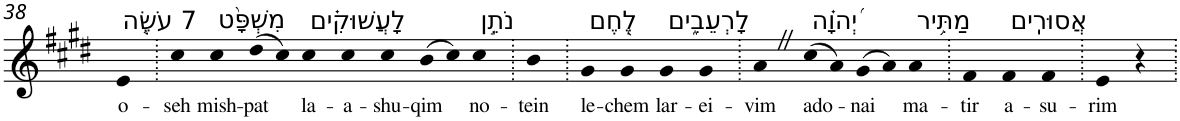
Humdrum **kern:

**kern	**text
*part1	*part1
*staff1	*staff1
*I"Piano	*
*I'Pno	*
!!LO:PB:g=z
*clefG2	*
*k[f#c#g#d#]	*
*E:	*
=38	=38
!LO:TX:a:t=7 עֹשֶׂ֤ה	!
!	!LO:LY:b
4e	o-
=39.	=39.
!	!LO:LY:b
4cc#	-seh
!LO:TX:a:t=מִשְׁפָּ֨ט	!
!	!LO:LY:b
4cc#	mish-
!	!LO:LY:b
(>8dd#	-pat
8cc#)	.
!LO:TX:a:t=לָעֲשׁוּקִ֗ים	!
!	!LO:LY:b
4cc#	la-
!	!LO:LY:b
4cc#	-a-
!	!LO:LY:b
4cc#	-shu-
!	!LO:LY:b
(>8b	-qim
8cc#)	.
!LO:TX:a:t=נֹתֵ֣ן	!
!	!LO:LY:b
4cc#	no-
=40.	=40.
!	!LO:LY:b
4b	-tein
=41.	=41.
!LO:TX:a:t=לֶ֭חֶם	!
!	!LO:LY:b
4g#	le-
!	!LO:LY:b
4g#	-chem
!LO:TX:a:t=לָרְעֵבִ֑ים	!
!	!LO:LY:b
4g#	lar-
!	!LO:LY:b
4g#	-ei-
=42.	=42.
!	!LO:LY:b
4aZ	-vim
!LO:TX:a:t=יְ֝הוָ֗ה	!
!	!LO:LY:b
(>8cc#	ado-
8a)	.
!	!LO:LY:b
(>8g#	-nai
8a)	.
!LO:TX:a:t=מַתִּ֥יר	!
!	!LO:LY:b
4a	ma-
=43.	=43.
!	!LO:LY:b
4f#	-tir
!LO:TX:a:t=אֲסוּרִֽים	!
!	!LO:LY:b
4f#	a-
!	!LO:LY:b
4f#	-su-
=44.	=44.
!	!LO:LY:b
4e	-rim
4r	.
=.	=.
*-	*-
